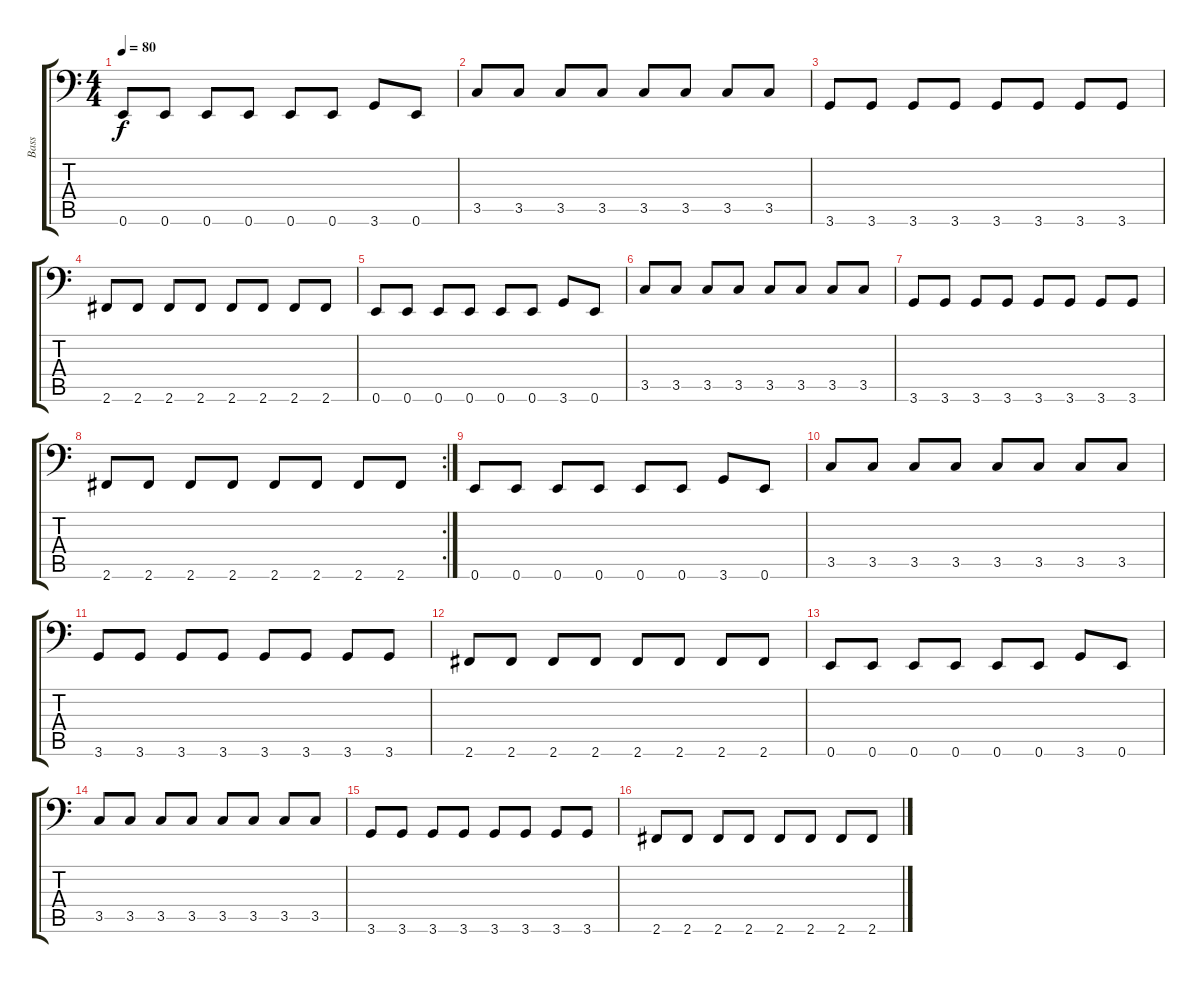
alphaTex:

\track ("Bass" "Bass") {instrument electricbasspick}
\staff {score tabs}
\tuning (E3 B2 G2 D2 A1 E1) {hide}
\ts (4 4)
\tempo 80
\clef f4
\ks c
0.6.8{dy f} 0.6.8 0.6.8 0.6.8 0.6.8 0.6.8 3.6.8 0.6.8 |
3.5.8 3.5.8 3.5.8 3.5.8 3.5.8 3.5.8 3.5.8 3.5.8 |
3.6.8 3.6.8 3.6.8 3.6.8 3.6.8 3.6.8 3.6.8 3.6.8 |
2.6.8 2.6.8 2.6.8 2.6.8 2.6.8 2.6.8 2.6.8 2.6.8 |
0.6.8 0.6.8 0.6.8 0.6.8 0.6.8 0.6.8 3.6.8 0.6.8 |
3.5.8 3.5.8 3.5.8 3.5.8 3.5.8 3.5.8 3.5.8 3.5.8 |
3.6.8 3.6.8 3.6.8 3.6.8 3.6.8 3.6.8 3.6.8 3.6.8 |
\rc 2
2.6.8 2.6.8 2.6.8 2.6.8 2.6.8 2.6.8 2.6.8 2.6.8 |
0.6.8 0.6.8 0.6.8 0.6.8 0.6.8 0.6.8 3.6.8 0.6.8 |
3.5.8 3.5.8 3.5.8 3.5.8 3.5.8 3.5.8 3.5.8 3.5.8 |
3.6.8 3.6.8 3.6.8 3.6.8 3.6.8 3.6.8 3.6.8 3.6.8 |
2.6.8 2.6.8 2.6.8 2.6.8 2.6.8 2.6.8 2.6.8 2.6.8 |
0.6.8 0.6.8 0.6.8 0.6.8 0.6.8 0.6.8 3.6.8 0.6.8 |
3.5.8 3.5.8 3.5.8 3.5.8 3.5.8 3.5.8 3.5.8 3.5.8 |
3.6.8 3.6.8 3.6.8 3.6.8 3.6.8 3.6.8 3.6.8 3.6.8 |
2.6.8 2.6.8 2.6.8 2.6.8 2.6.8 2.6.8 2.6.8 2.6.8
